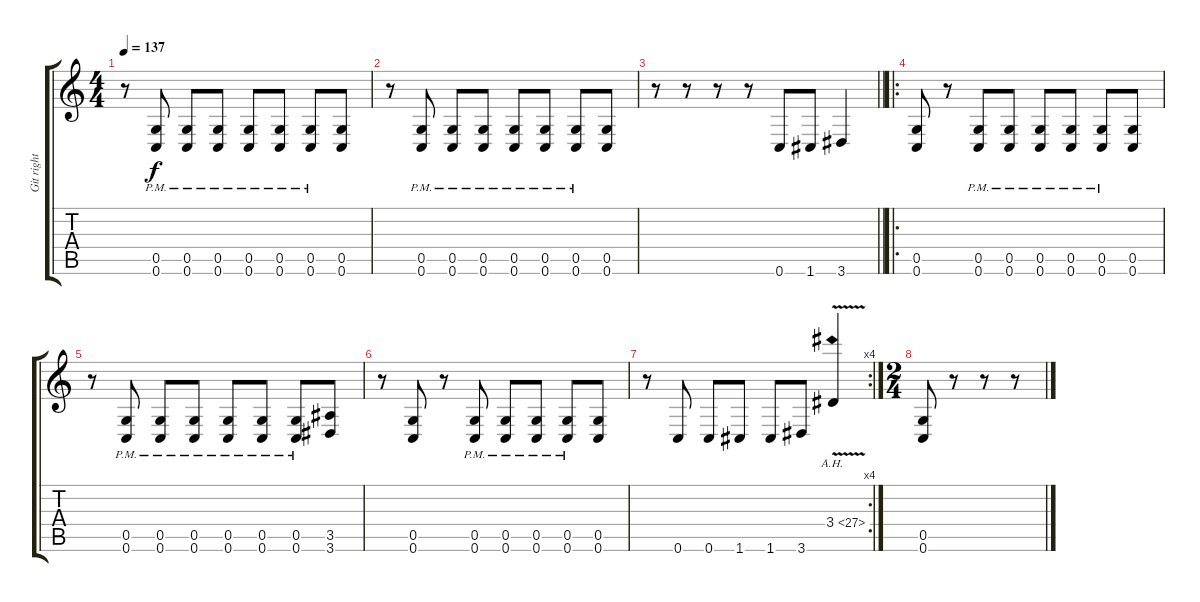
\track ("Git right" "Git right") {instrument distortionguitar}
\staff {score tabs}
\tuning (D4 A3 F3 C3 G2 C2) {hide}
\ts (4 4)
\tempo 137
\clef g2
\ks c
r.8{dy f} (0.5{pm} 0.6{pm}).8 (0.5{pm} 0.6{pm}).8 (0.5{pm} 0.6{pm}).8 (0.5{pm} 0.6{pm}).8 (0.5{pm} 0.6{pm}).8 (0.5{pm} 0.6{pm}).8 (0.5 0.6).8 |
r.8 (0.5{pm} 0.6{pm}).8 (0.5{pm} 0.6{pm}).8 (0.5{pm} 0.6{pm}).8 (0.5{pm} 0.6{pm}).8 (0.5{pm} 0.6{pm}).8 (0.5{pm} 0.6{pm}).8 (0.5 0.6).8 |
\barLineRight lightlight
r.8 r.8 r.8 r.8 0.6.8 1.6.8 3.6.4 |
\ro
(0.5 0.6).8 r.8 (0.5{pm} 0.6{pm}).8 (0.5{pm} 0.6{pm}).8 (0.5{pm} 0.6{pm}).8 (0.5{pm} 0.6{pm}).8 (0.5{pm} 0.6{pm}).8 (0.5 0.6).8 |
r.8 (0.5{pm} 0.6{pm}).8 (0.5{pm} 0.6{pm}).8 (0.5{pm} 0.6{pm}).8 (0.5{pm} 0.6{pm}).8 (0.5{pm} 0.6{pm}).8 (0.5{pm} 0.6{pm}).8 (3.5 3.6).8 |
r.8 (0.5 0.6).8 r.8 (0.5{pm} 0.6{pm}).8 (0.5{pm} 0.6{pm}).8 (0.5{pm} 0.6{pm}).8 (0.5{pm} 0.6{pm}).8 (0.5 0.6).8 |
\rc 4
r.8 0.6.8 0.6.8 1.6.8 1.6.8 3.6.8 3.4{ah 24 v}.4 |
\ts (2 4)
(0.5 0.6).8 r.8 r.8 r.8
